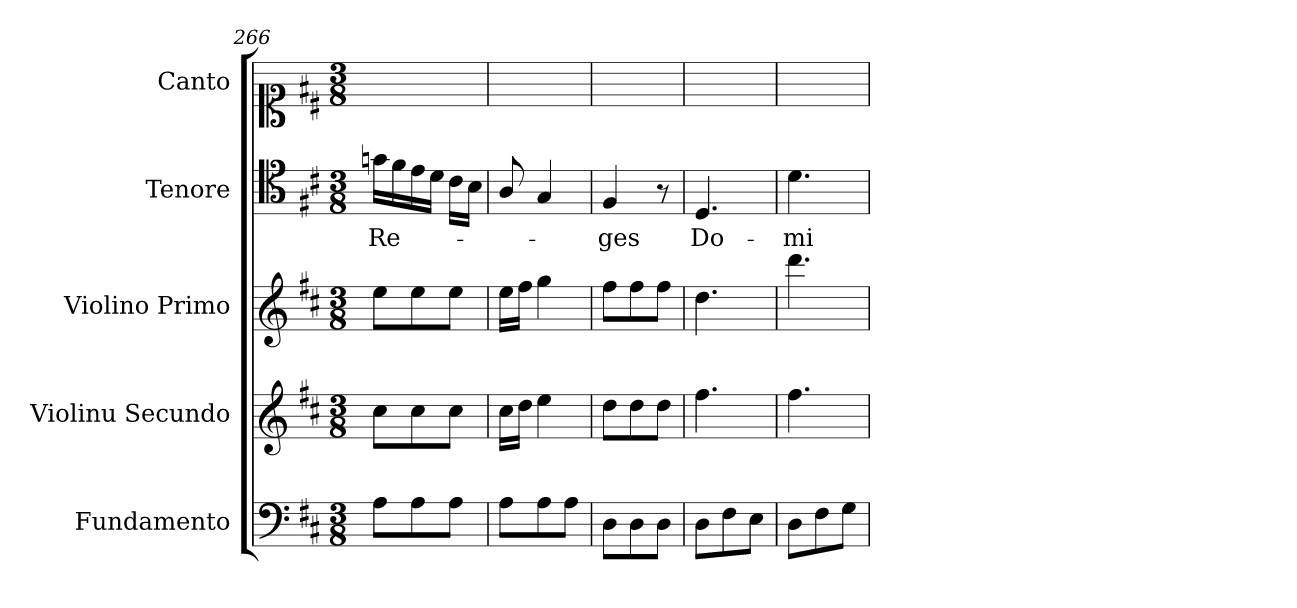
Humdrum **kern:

**kern	**kern	**kern	**kern	**text	**kern
*part5	*part4	*part3	*part2	*part2	*part1
*staff5	*staff4	*staff3	*staff2	*staff2	*staff1
*I"Fundamento	*I"Violinu Secundo	*I"Violino Primo	*I"Tenore	*	*I"Canto
*	*I'vl 2	*I'vl 1	*I'T	*	*
*clefF4	*clefG2	*clefG2	*clefC4	*	*clefC1
*k[f#c#]	*k[f#c#]	*k[f#c#]	*k[f#c#]	*	*k[f#c#]
*D:	*D:	*D:	*	*	*D:
*M3/8	*M3/8	*M3/8	*M3/8	*	*M3/8
=266	=266	=266	=266	=266	=266
8A\L	8cc#\L	8ee\L	16gn\LL	Re-	4.ryy
.	.	.	16f#\	.	.
8A\	8cc#\	8ee\	16e\	.	.
.	.	.	16d\JJ	.	.
8A\J	8cc#\J	8ee\J	16c#\LL	.	.
.	.	.	16B\JJ	.	.
=267	=267	=267	=267	=267	=267
8A\L	16cc#\LL	16ee\LL	8A/	.	4.ryy
.	16dd\JJ	16ff#\JJ	.	.	.
8A\	4ee\	4gg\	4G/	.	.
8A\J	.	.	.	.	.
=268	=268	=268	=268	=268	=268
8D\L	8dd\L	8ff#\L	4F#/	-ges	4.ryy
8D\	8dd\	8ff#\	.	.	.
8D\J	8dd\J	8ff#\J	8r	.	.
=269	=269	=269	=269	=269	=269
8D\L	4.ff#\	4.dd\	4.D/	Do-	4.ryy
8F#\	.	.	.	.	.
8E\J	.	.	.	.	.
=270	=270	=270	=270	=270	=270
8D\L	4.ff#\	4.ddd\	4.d\	-mi-	4.ryy
8F#\	.	.	.	.	.
8G\J	.	.	.	.	.
=	=	=	=	=	=
*-	*-	*-	*-	*-	*-
